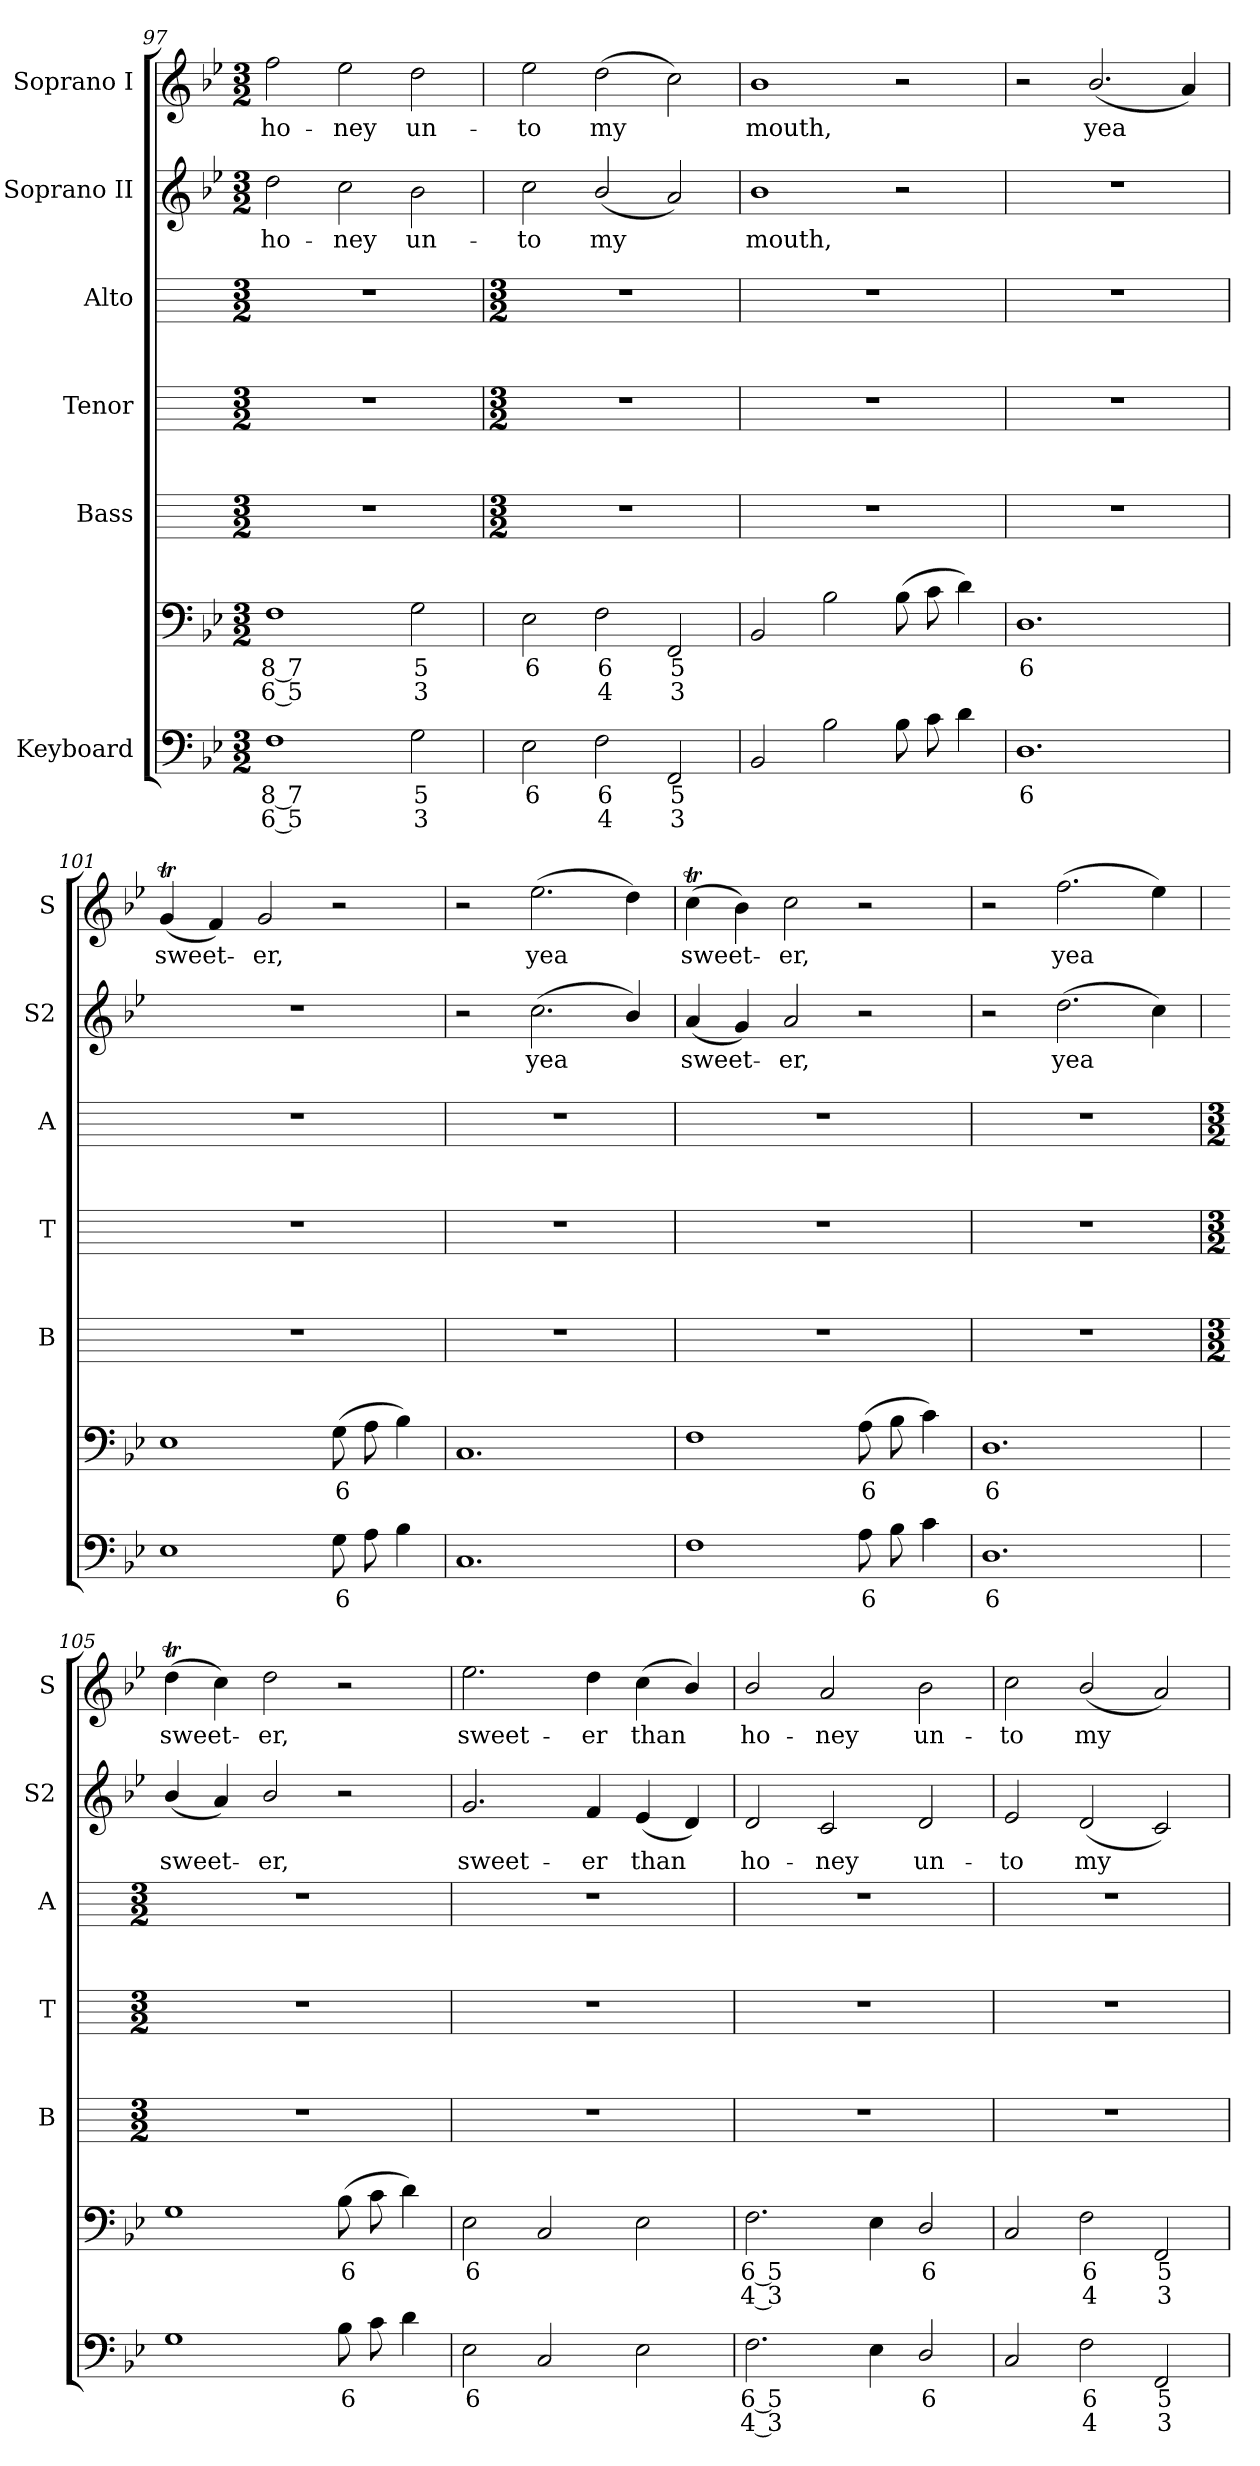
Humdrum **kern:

**kern	**text	**text	**kern	**text	**text	**kern	**kern	**kern	**kern	**text	**kern	**text
*part6	*part6	*part6	*part6	*part6	*part6	*part5	*part4	*part3	*part2	*part2	*part1	*part1
*staff7	*staff7	*staff7	*staff6	*staff6	*staff6	*staff5	*staff4	*staff3	*staff2	*staff2	*staff1	*staff1
*I"Keyboard	*	*	*	*	*	*I"Bass	*I"Tenor	*I"Alto	*I"Soprano II	*	*I"Soprano I	*
*	*	*	*	*	*	*I'B	*I'T	*I'A	*I'S2	*	*I'S	*
*clefF4	*	*	*clefF4	*	*	*	*	*	*clefG2	*	*clefG2	*
*k[b-e-]	*	*	*k[b-e-]	*	*	*	*	*	*k[b-e-]	*	*k[b-e-]	*
*B-:	*	*	*B-:	*	*	*	*	*	*B-:	*	*B-:	*
*M3/2	*	*	*M3/2	*	*	*M3/2	*M3/2	*M3/2	*M3/2	*	*M3/2	*
=97	=97	=97	=97	=97	=97	=97	=97	=97	=97	=97	=97	=97
!	!LO:LY:b	!LO:LY:b	!	!LO:LY:b	!LO:LY:b	!	!	!	!	!LO:LY:b	!	!LO:LY:b
1F	8 7	6 5	1F	8 7	6 5	1.r	1.r	1.r	2dd	ho-	2ff	ho-
!	!	!	!	!	!	!	!	!	!	!LO:LY:b	!	!LO:LY:b
.	.	.	.	.	.	.	.	.	2cc	-ney	2ee-	-ney
!	!LO:LY:b	!LO:LY:b	!	!LO:LY:b	!LO:LY:b	!	!	!	!	!LO:LY:b	!	!LO:LY:b
2G	5	3	2G	5	3	.	.	.	2b-	un-	2dd	un-
!!LO:LB:g=z
=98	=98	=98	=98	=98	=98	=98	=98	=98	=98	=98	=98	=98
*	*	*	*	*	*	*M3/2	*M3/2	*M3/2	*	*	*	*
!	!LO:LY:b	!	!	!LO:LY:b	!	!	!	!	!	!LO:LY:b	!	!LO:LY:b
2E-	6	.	2E-	6	.	1.r	1.r	1.r	2cc	-to	2ee-	-to
!	!LO:LY:b	!LO:LY:b	!	!LO:LY:b	!LO:LY:b	!	!	!	!	!LO:LY:b	!	!LO:LY:b
2F	6	4	2F	6	4	.	.	.	(<2b-/	my	(>2dd	my
!	!LO:LY:b	!LO:LY:b	!	!LO:LY:b	!LO:LY:b	!	!	!	!	!	!	!
2FF	5	3	2FF	5	3	.	.	.	2a)	.	2cc)	.
=99	=99	=99	=99	=99	=99	=99	=99	=99	=99	=99	=99	=99
!	!	!	!	!	!	!	!	!	!	!LO:LY:b	!	!LO:LY:b
2BB-	.	.	2BB-	.	.	1.r	1.r	1.r	1b-	mouth,	1b-	mouth,
2B-	.	.	2B-	.	.	.	.	.	.	.	.	.
8B-L	.	.	(>8B-L	.	.	.	.	.	2r	.	2r	.
8c	.	.	8c	.	.	.	.	.	.	.	.	.
4d	.	.	4d)	.	.	.	.	.	.	.	.	.
=100	=100	=100	=100	=100	=100	=100	=100	=100	=100	=100	=100	=100
!	!LO:LY:b	!	!	!LO:LY:b	!	!	!	!	!LO:N:vis=1	!	!	!
1.D	6	.	1.D	6	.	1.r	1.r	1.r	1.r	.	2r	.
!	!	!	!	!	!	!	!	!	!	!	!	!LO:LY:b
.	.	.	.	.	.	.	.	.	.	.	(<2.b-/	yea
.	.	.	.	.	.	.	.	.	.	.	4a)	.
=101	=101	=101	=101	=101	=101	=101	=101	=101	=101	=101	=101	=101
!	!	!	!	!	!	!	!	!	!LO:N:vis=1	!	!	!LO:LY:b
1E-	.	.	1E-	.	.	1.r	1.r	1.r	1.r	.	(<4gT	sweet-
.	.	.	.	.	.	.	.	.	.	.	4f)	.
!	!	!	!	!	!	!	!	!	!	!	!	!LO:LY:b
.	.	.	.	.	.	.	.	.	.	.	2g	er,
!	!LO:LY:b	!	!	!LO:LY:b	!	!	!	!	!	!	!	!
8G	6	.	(>8G	6	.	.	.	.	.	.	2r	.
8A	.	.	8A	.	.	.	.	.	.	.	.	.
4B-	.	.	4B-)	.	.	.	.	.	.	.	.	.
=102	=102	=102	=102	=102	=102	=102	=102	=102	=102	=102	=102	=102
1.C	.	.	1.C	.	.	1.r	1.r	1.r	2r	.	2r	.
!	!	!	!	!	!	!	!	!	!	!LO:LY:b	!	!LO:LY:b
.	.	.	.	.	.	.	.	.	(<2.cc	yea	(>2.ee-	yea
.	.	.	.	.	.	.	.	.	4b-/)	.	4dd)	.
=103	=103	=103	=103	=103	=103	=103	=103	=103	=103	=103	=103	=103
!	!	!	!	!	!	!	!	!	!	!LO:LY:b	!	!LO:LY:b
1F	.	.	1F	.	.	1.r	1.r	1.r	(<4a	sweet-	(>4ccT	sweet-
.	.	.	.	.	.	.	.	.	4g)	.	4b-)	.
!	!	!	!	!	!	!	!	!	!	!LO:LY:b	!	!LO:LY:b
.	.	.	.	.	.	.	.	.	2a	er,	2cc	er,
!	!LO:LY:b	!	!	!LO:LY:b	!	!	!	!	!	!	!	!
8A	6	.	(>8A	6	.	.	.	.	2r	.	2r	.
8B-	.	.	8B-	.	.	.	.	.	.	.	.	.
4c	.	.	4c)	.	.	.	.	.	.	.	.	.
=104	=104	=104	=104	=104	=104	=104	=104	=104	=104	=104	=104	=104
!	!LO:LY:b	!	!	!LO:LY:b	!	!	!	!	!	!	!	!
1.D	6	.	1.D	6	.	1.r	1.r	1.r	2r	.	2r	.
!	!	!	!	!	!	!	!	!	!	!LO:LY:b	!	!LO:LY:b
.	.	.	.	.	.	.	.	.	(>2.dd	yea	(>2.ff	yea
.	.	.	.	.	.	.	.	.	4cc)	.	4ee-)	.
!!LO:LB:g=z
=105	=105	=105	=105	=105	=105	=105	=105	=105	=105	=105	=105	=105
*	*	*	*	*	*	*M3/2	*M3/2	*M3/2	*	*	*	*
!	!	!	!	!	!	!	!	!	!	!LO:LY:b	!	!LO:LY:b
1G	.	.	1G	.	.	1.r	1.r	1.r	(<4b-/	sweet-	(>4ddt	sweet-
.	.	.	.	.	.	.	.	.	4a)	.	4cc)	.
!	!	!	!	!	!	!	!	!	!	!LO:LY:b	!	!LO:LY:b
.	.	.	.	.	.	.	.	.	2b-/	er,	2dd	er,
!	!LO:LY:b	!	!	!LO:LY:b	!	!	!	!	!	!	!	!
8B-L	6	.	(>8B-L	6	.	.	.	.	2r	.	2r	.
8c	.	.	8c	.	.	.	.	.	.	.	.	.
4d	.	.	4d)	.	.	.	.	.	.	.	.	.
=106	=106	=106	=106	=106	=106	=106	=106	=106	=106	=106	=106	=106
!	!LO:LY:b	!	!	!LO:LY:b	!	!	!	!	!	!LO:LY:b	!	!LO:LY:b
2E-	6	.	2E-	6	.	1.r	1.r	1.r	2.g	sweet-	2.ee-	sweet-
2C	.	.	2C	.	.	.	.	.	.	.	.	.
!	!	!	!	!	!	!	!	!	!	!LO:LY:b	!	!LO:LY:b
.	.	.	.	.	.	.	.	.	4f	-er	4dd	-er
!	!	!	!	!	!	!	!	!	!	!LO:LY:b	!	!LO:LY:b
2E-	.	.	2E-	.	.	.	.	.	(<4e-	than	(<4cc	than
.	.	.	.	.	.	.	.	.	4d/)	.	4b-/)	.
=107	=107	=107	=107	=107	=107	=107	=107	=107	=107	=107	=107	=107
!	!LO:LY:b	!LO:LY:b	!	!LO:LY:b	!LO:LY:b	!	!	!	!	!LO:LY:b	!	!LO:LY:b
2.F	6 5	4 3	2.F	6 5	4 3	1.r	1.r	1.r	2d/	ho-	2b-/	ho-
!	!	!	!	!	!	!	!	!	!	!LO:LY:b	!	!LO:LY:b
.	.	.	.	.	.	.	.	.	2c	-ney	2a	-ney
4E-	.	.	4E-	.	.	.	.	.	.	.	.	.
!	!LO:LY:b	!	!	!LO:LY:b	!	!	!	!	!	!LO:LY:b	!	!LO:LY:b
2D/	6	.	2D/	6	.	.	.	.	2d	un-	2b-	un-
=108	=108	=108	=108	=108	=108	=108	=108	=108	=108	=108	=108	=108
!	!	!	!	!	!	!	!	!	!	!LO:LY:b	!	!LO:LY:b
2C	.	.	2C	.	.	1.r	1.r	1.r	2e-	-to	2cc	-to
!	!LO:LY:b	!LO:LY:b	!	!LO:LY:b	!LO:LY:b	!	!	!	!	!LO:LY:b	!	!LO:LY:b
2F	6	4	2F	6	4	.	.	.	(<2d/	my	(<2b-/	my
!	!LO:LY:b	!LO:LY:b	!	!LO:LY:b	!LO:LY:b	!	!	!	!	!	!	!
2FF	5	3	2FF	5	3	.	.	.	2c)	.	2a)	.
=	=	=	=	=	=	=	=	=	=	=	=	=
*-	*-	*-	*-	*-	*-	*-	*-	*-	*-	*-	*-	*-
